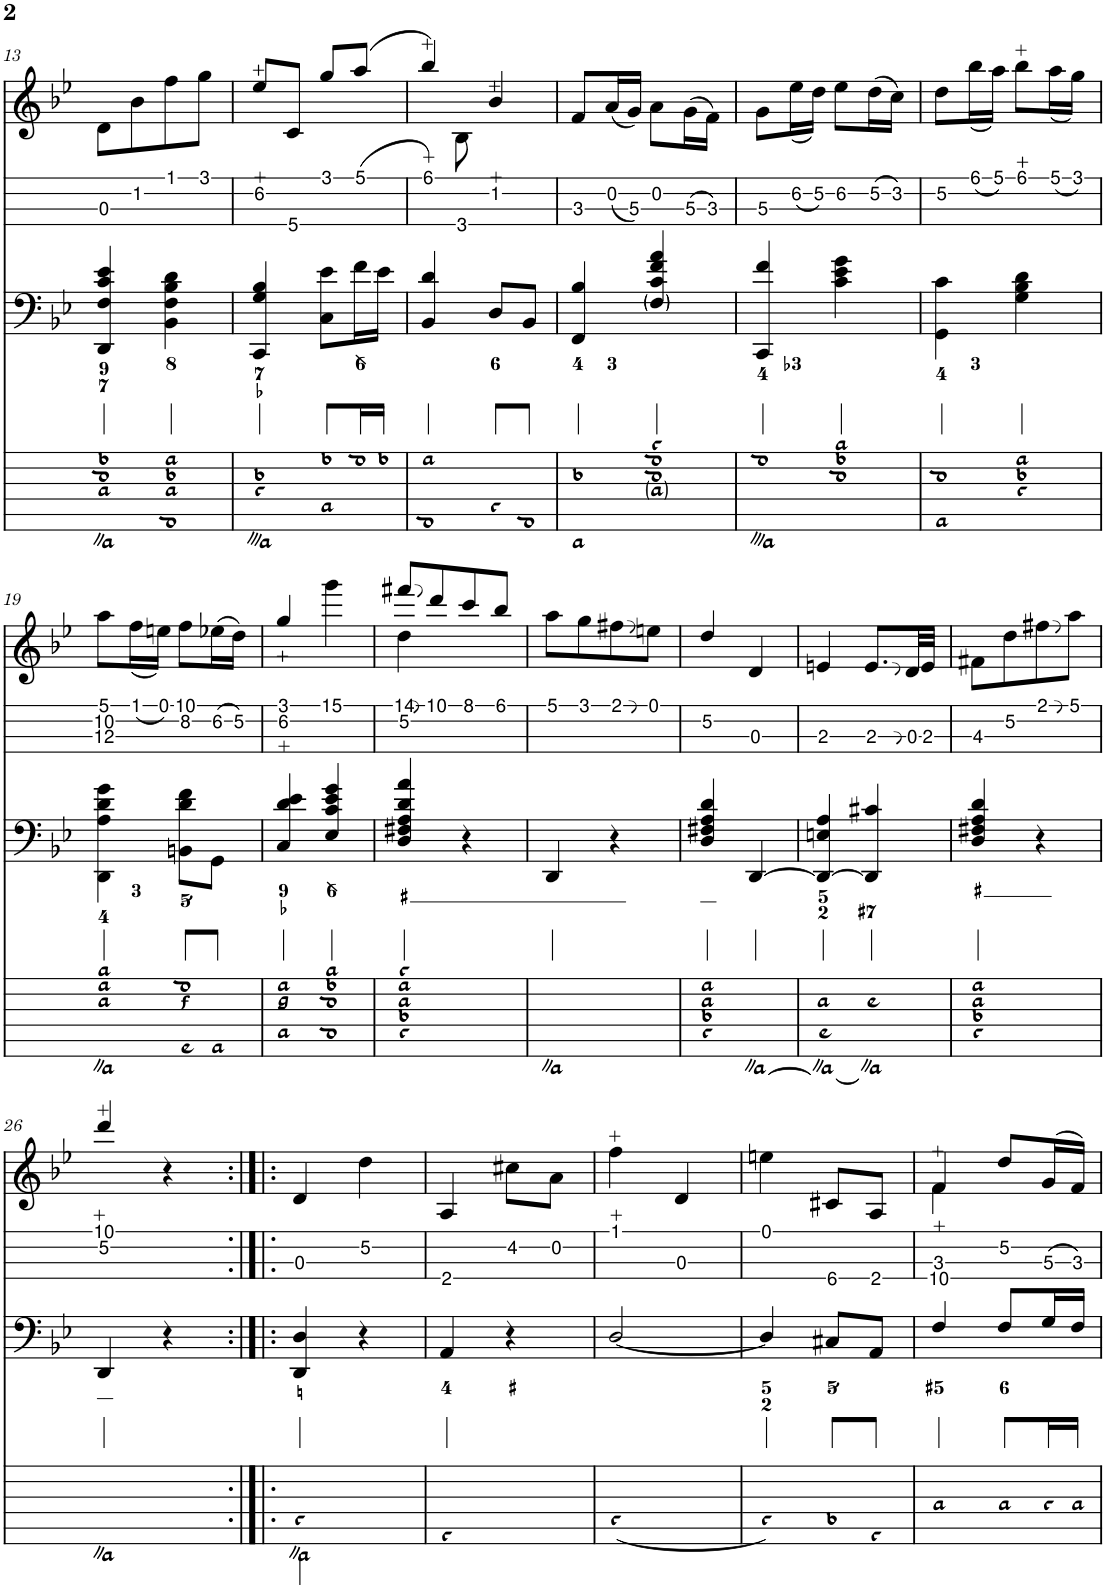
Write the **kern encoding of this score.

**kern	**kern	**kern	**kern
*part2	*part2	*part1	*part1
*staff4	*staff3	*staff2	*staff1
*I"Continuo	*	*I"Mandolína	*
!!LO:PB:g=z
*	*clefF4	*	*clefG2
*k[b-e-]	*k[b-e-]	*k[b-e-]	*k[b-e-]
*M2/4	*M2/4	*M2/4	*M2/4
=13	=13	=13	=13
4DD/ 4F/ 4c/ 4e-/	4DD/ 4F/ 4c/ 4e-/	8dL	8d\L
.	.	8b-J	8b-\
4BB-/ 4F/ 4B-/ 4d/	4BB-\ 4F\ 4B-\ 4d\	8ffL	8ff\
.	.	8ggJ	8gg\J
=14	=14	=14	=14
*	*	*^	*^
4CC/ 4G/ 4B-/	4CC/ 4G/ 4B-/	8ee-L	4ryy	8ee-/L	4ryy
.	.	8cJ	.	8c/J	.
8C/ 8e-/L	8C\ 8e-\L	8ggL	8ee-XL	8gg/L	8ee-XL
16f/L	16f\L	8aaJ	16ffL	(>8aa/J	16ffL
16e-/JJ	16e-\JJ	.	16ee-JJ	.	16ee-JJ
=15	=15	=15	=15	=15	=15
4BB-/ 4d/	4BB-/ 4d/	4bb-	8ddL	4bb-/)	8dd
.	.	.	8B-J	.	8B-\
8D/L	8D/L	4b-	4b-	4b-/	4b-
8BB-/J	8BB-/J	.	.	.	.
=16	=16	=16	=16	=16	=16
4FF/ 4B-/	4FF/ 4B-/	8fL	4ryy	8f/L	4ryy
.	.	16aL	.	(<16a/L	.
.	.	16gJJ	.	16g/JJ)	.
4F/ 4c/ 4f/ 4a/	4F/ 4c/ 4f/ 4a/	8aL	4ff	8a\L	4ff
.	.	16gL	.	(>16g\L	.
.	.	16fJJ	.	16f\JJ)	.
=17	=17	=17	=17	=17	=17
4CC/ 4f/	4CC/ 4f/	8gL	4c	8g\L	4c
.	.	16ee-L	.	(<16ee-\L	.
.	.	16ddJJ	.	16dd\JJ)	.
4c/ 4e-/ 4g/	4c\ 4e-\ 4g\	8ee-L	4ccc	8ee-\L	4ccc
.	.	16ddL	.	(>16dd\L	.
.	.	16ccJJ	.	16cc\JJ)	.
=18	=18	=18	=18	=18	=18
4GG/ 4c/	4GG\ 4c\	8ddL	4g	8dd\L	4g
.	.	16bb-L	.	(<16bb-\L	.
.	.	16aaJJ	.	16aa\JJ)	.
4G/ 4B-/ 4d/	4G\ 4B-\ 4d\	8bb-L	4gg	8bb-\L	4gg
.	.	16aaL	.	(<16aa\L	.
.	.	16ggJJ	.	16gg\JJ)	.
!!LO:LB:g=z	!!
=19	=19	=19	=19	=19	=19
4DD/ 4A/ 4d/ 4g/	4DD\ 4A\ 4d\ 4g\	8gg\ 8aa\L	4dd	8gg\ 8aa\L	4dd
.	.	16ffL	.	(<16ff\L	.
.	.	16eenJJ	.	16een\JJ)	.
8BB#X/ 8d/ 8f/L	8BBn\ 8d\ 8f\L	8ffL	4ddd	8ff\L	4ddd
8GG/J	8GG\J	16ee-XL	.	(>16ee-X\L	.
.	.	16ddJJ	.	16dd\JJ)	.
=20	=20	=20	=20	=20	=20
4C/ 4e-/ 4d/	4C/ 4d/ 4e-/	4gg	4ee-	4gg/	4ee-
4E-X/ 4c/ 4e-/ 4g/	4E-/ 4c/ 4e-/ 4g/	4ggg	4ryy	4ggg\	4ryy
=21	=21	=21	=21	=21	=21
4D/ 4F#/ 4A/ 4d/ 4a/	4D/ 4F#X/ 4A/ 4d/ 4a/	8fff#XL	4dd	8fff#X/L	4dd\
.	.	8dddJ	.	8ddd/	.
4r	4r	8cccL	4ryy	8ccc/	4ryy
.	.	8bb-J	.	8bb-/J	.
*	*	*v	*v	*	*
*	*	*	*v	*v
=22	=22	=22	=22
4DD/	4DD/	8aaL	8aa\L
.	.	8ggJ	8gg\
4r	4r	8ff#XL	8ff#X\
.	.	8eenJ	8een\J
=23	=23	=23	=23
4D/ 4F#/ 4A/ 4d/	4D/ 4F#X/ 4A/ 4d/	4dd	4dd/
[>4DD/	[>4DD/	4d	4d/
=24	=24	=24	=24
4DD/_ 4E/ 4A/	4DD/_ 4En/ 4A/	4en	4en/
4DD/] 4c#/	4DD/] 4c#X/	8.eL	8.e/L
.	.	32dLL	32d/LL
.	.	32eJJJ	32e/JJJ
=25	=25	=25	=25
4D/ 4F#/ 4A/ 4d/	4D/ 4F#X/ 4A/ 4d/	8f#XL	8f#X\L
.	.	8ddJ	8dd\
4r	4r	8ff#XL	8ff#X\
.	.	8aaJ	8aa\J
!!LO:LB:g=z
=26	=26	=26	=26
*	*	*^	*^
4DD/	4DD/	4ddd	4dd	4ddd/	4dd
4r	4r	4r	4ryy	4r	4ryy
*	*	*v	*v	*	*
*	*	*	*v	*v
=27:|!|:	=27:|!|:	=27:|!|:	=27:|!|:
*^	*^	*	*
4D/	4DD\	4D/	4DD/	4d	4d/
4r	4ryy	4r	4ryy	4dd	4dd\
*v	*v	*	*	*	*
*	*v	*v	*	*
=28	=28	=28	=28
4AA/	4AA/	4A	4A/
4r	4r	8cc#XL	8cc#X\L
.	.	8aJ	8a\J
=29	=29	=29	=29
[2D	[2D/	4ff	4ff\
.	.	4d	4d/
=30	=30	=30	=30
4D/]	4D/]	4een	4een\
8C#X/L	8C#X/L	8c#XL	8c#X/L
8AA/J	8AA/J	8AJ	8A/J
=31	=31	=31	=31
*	*	*^	*^
4F/	4F/	4f	4f	4f/	4f\
8F/L	8F/L	8ddL	4ryy	8dd/L	4ryy
16G/L	16G/L	16gL	.	(>16g/L	.
16F/JJ	16F/JJ	16fJJ	.	16f/JJ)	.
*	*	*v	*v	*	*
*	*	*	*v	*v
=	=	=	=
*-	*-	*-	*-
